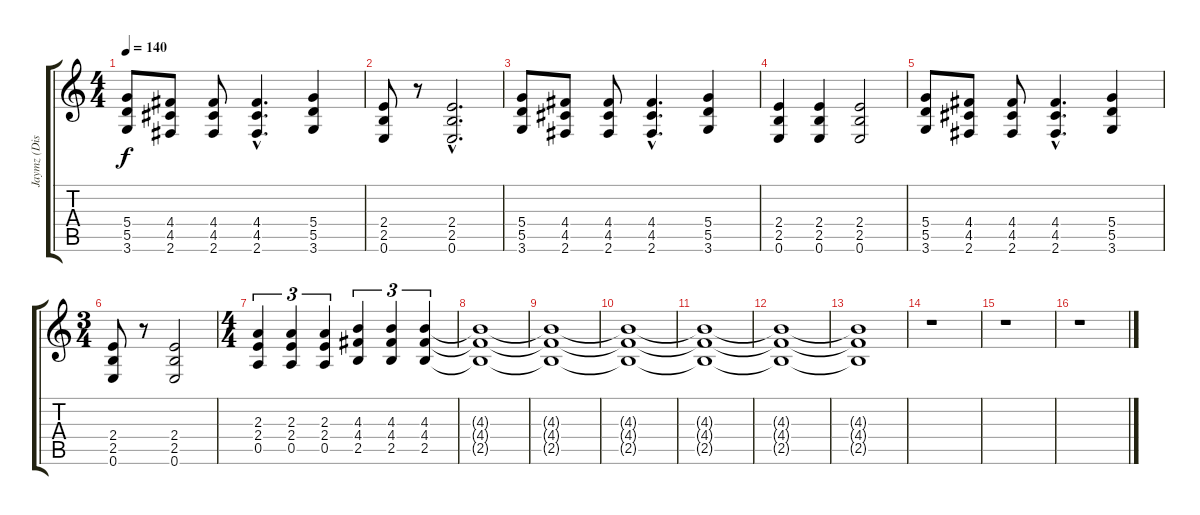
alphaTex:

\track ("Jaymz (Disto Gtr)" "Jaymz (Dis") {instrument distortionguitar}
\staff {score tabs}
\tuning (E4 B3 G3 D3 A2 E2) {hide}
\ts (4 4)
\tempo 140
\clef g2
\ks c
(5.4 5.5 3.6).8{dy f} (4.4 4.5 2.6).8 (4.4 4.5 2.6).8 (4.4{hac} 4.5{hac} 2.6{hac}).4{d} (5.4 5.5 3.6).4 |
(2.4 2.5 0.6).8 r.8 (2.4{hac} 2.5{hac} 0.6{hac}).2{d} |
(5.4 5.5 3.6).8 (4.4 4.5 2.6).8 (4.4 4.5 2.6).8 (4.4{hac} 4.5{hac} 2.6{hac}).4{d} (5.4 5.5 3.6).4 |
(2.4 2.5 0.6).4 (2.4 2.5 0.6).4 (2.4 2.5 0.6).2 |
(5.4 5.5 3.6).8 (4.4 4.5 2.6).8 (4.4 4.5 2.6).8 (4.4{hac} 4.5{hac} 2.6{hac}).4{d} (5.4 5.5 3.6).4 |
\ts (3 4)
(2.4 2.5 0.6).8 r.8 (2.4 2.5 0.6).2 |
\ts (4 4)
(2.3 2.4 0.5).4{tu (3 2)} (2.3 2.4 0.5).4{tu (3 2)} (2.3 2.4 0.5).4{tu (3 2)} (4.3 4.4 2.5).4{tu (3 2)} (4.3 4.4 2.5).4{tu (3 2)} (4.3 4.4 2.5).4{tu (3 2)} |
(4.3{t} 4.4{t} 2.5{t}).1 |
(4.3{t} 4.4{t} 2.5{t}).1 |
(4.3{t} 4.4{t} 2.5{t}).1 |
(4.3{t} 4.4{t} 2.5{t}).1 |
(4.3{t} 4.4{t} 2.5{t}).1 |
(4.3{t} 4.4{t} 2.5{t}).1 |
r.1 |
r.1 |
r.1
